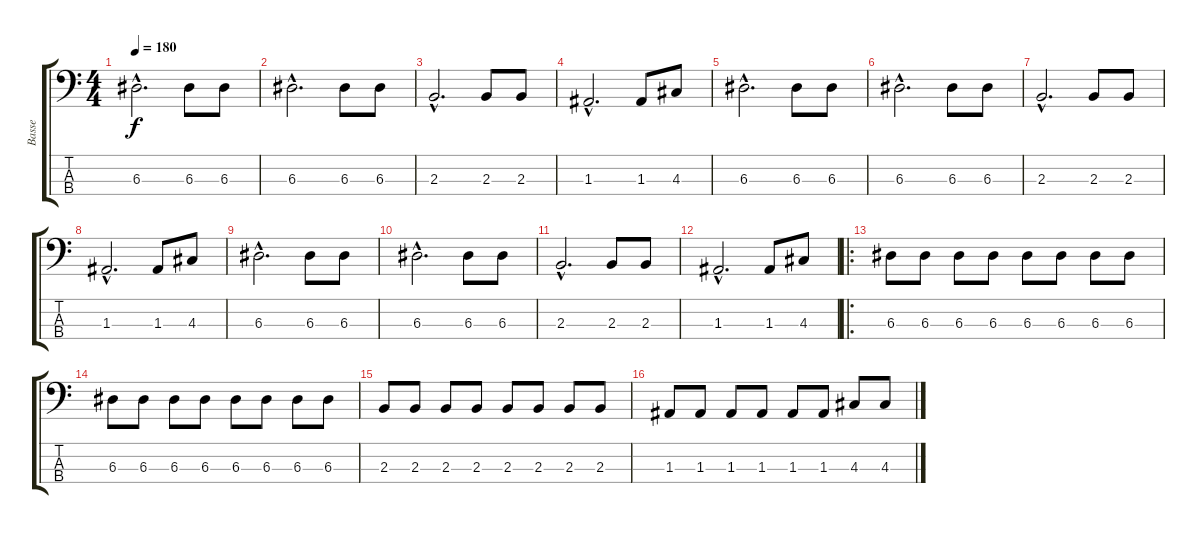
\track ("Basse" "Basse") {instrument slapbass1}
\staff {score tabs}
\tuning (G2 D2 A1 D1) {hide}
\ts (4 4)
\tempo 180
\clef f4
\ks c
6.3{hac}.2{d dy f} 6.3.8 6.3.8 |
6.3{hac}.2{d} 6.3.8 6.3.8 |
2.3{hac}.2{d} 2.3.8 2.3.8 |
1.3{hac}.2{d} 1.3.8 4.3.8 |
6.3{hac}.2{d} 6.3.8 6.3.8 |
6.3{hac}.2{d} 6.3.8 6.3.8 |
2.3{hac}.2{d} 2.3.8 2.3.8 |
1.3{hac}.2{d} 1.3.8 4.3.8 |
6.3{hac}.2{d} 6.3.8 6.3.8 |
6.3{hac}.2{d} 6.3.8 6.3.8 |
2.3{hac}.2{d} 2.3.8 2.3.8 |
1.3{hac}.2{d} 1.3.8 4.3.8 |
\ro
6.3.8 6.3.8 6.3.8 6.3.8 6.3.8 6.3.8 6.3.8 6.3.8 |
6.3.8 6.3.8 6.3.8 6.3.8 6.3.8 6.3.8 6.3.8 6.3.8 |
2.3.8 2.3.8 2.3.8 2.3.8 2.3.8 2.3.8 2.3.8 2.3.8 |
1.3.8 1.3.8 1.3.8 1.3.8 1.3.8 1.3.8 4.3.8 4.3.8
